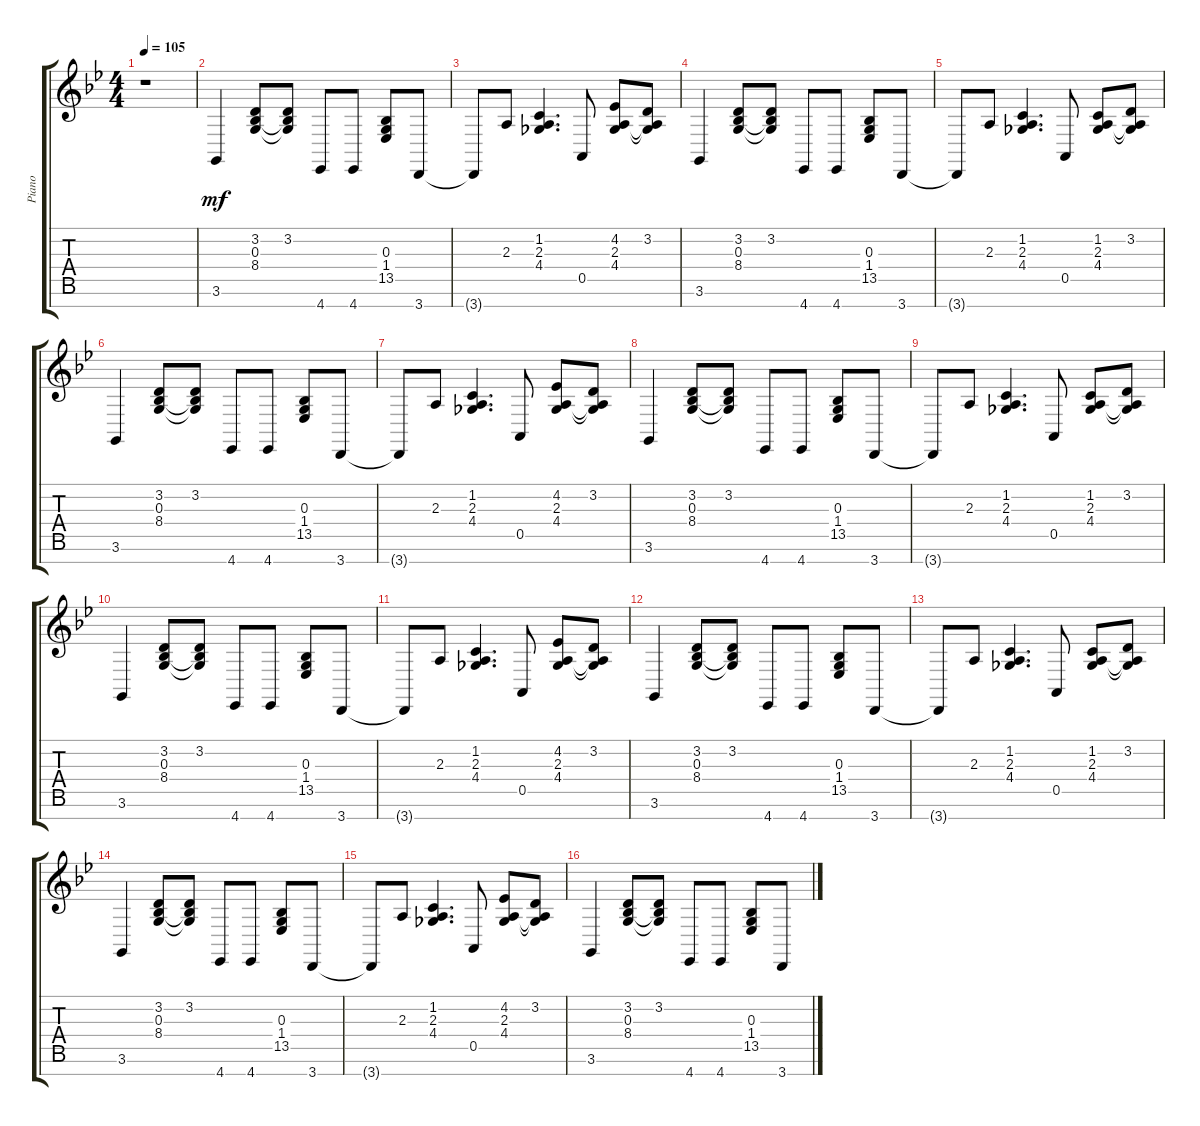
\track ("Piano" "Piano") {instrument acousticgrandpiano}
\staff {score tabs}
\tuning (E4 B3 G3 D3 A2 E2 B1) {hide}
\ts (4 4)
\tempo 105
\clef g2
\ks gminor
r.1{dy mf instrument acousticgrandpiano} |
3.6.4 (3.2 0.3 8.4).8 (3.2 0.3{t} 8.4{t}).8 4.7.8 4.7.8 (0.3 1.4 13.5).8 3.7.8 |
3.7{t}.8 2.3.8 (1.2 2.3 4.4).4{d} 0.5.8 (4.2 2.3 4.4).8 (3.2 2.3{t} 4.4{t}).8 |
3.6.4 (3.2 0.3 8.4).8 (3.2 0.3{t} 8.4{t}).8 4.7.8 4.7.8 (0.3 1.4 13.5).8 3.7.8 |
3.7{t}.8 2.3.8 (1.2 2.3 4.4).4{d} 0.5.8 (1.2 2.3 4.4).8 (3.2 2.3{t} 4.4{t}).8 |
3.6.4 (3.2 0.3 8.4).8 (3.2 0.3{t} 8.4{t}).8 4.7.8 4.7.8 (0.3 1.4 13.5).8 3.7.8 |
3.7{t}.8 2.3.8 (1.2 2.3 4.4).4{d} 0.5.8 (4.2 2.3 4.4).8 (3.2 2.3{t} 4.4{t}).8 |
3.6.4 (3.2 0.3 8.4).8 (3.2 0.3{t} 8.4{t}).8 4.7.8 4.7.8 (0.3 1.4 13.5).8 3.7.8 |
3.7{t}.8 2.3.8 (1.2 2.3 4.4).4{d} 0.5.8 (1.2 2.3 4.4).8 (3.2 2.3{t} 4.4{t}).8 |
3.6.4 (3.2 0.3 8.4).8 (3.2 0.3{t} 8.4{t}).8 4.7.8 4.7.8 (0.3 1.4 13.5).8 3.7.8 |
3.7{t}.8 2.3.8 (1.2 2.3 4.4).4{d} 0.5.8 (4.2 2.3 4.4).8 (3.2 2.3{t} 4.4{t}).8 |
3.6.4 (3.2 0.3 8.4).8 (3.2 0.3{t} 8.4{t}).8 4.7.8 4.7.8 (0.3 1.4 13.5).8 3.7.8 |
3.7{t}.8 2.3.8 (1.2 2.3 4.4).4{d} 0.5.8 (1.2 2.3 4.4).8 (3.2 2.3{t} 4.4{t}).8 |
3.6.4 (3.2 0.3 8.4).8 (3.2 0.3{t} 8.4{t}).8 4.7.8 4.7.8 (0.3 1.4 13.5).8 3.7.8 |
3.7{t}.8 2.3.8 (1.2 2.3 4.4).4{d} 0.5.8 (4.2 2.3 4.4).8 (3.2 2.3{t} 4.4{t}).8 |
3.6.4 (3.2 0.3 8.4).8 (3.2 0.3{t} 8.4{t}).8 4.7.8 4.7.8 (0.3 1.4 13.5).8 3.7.8
